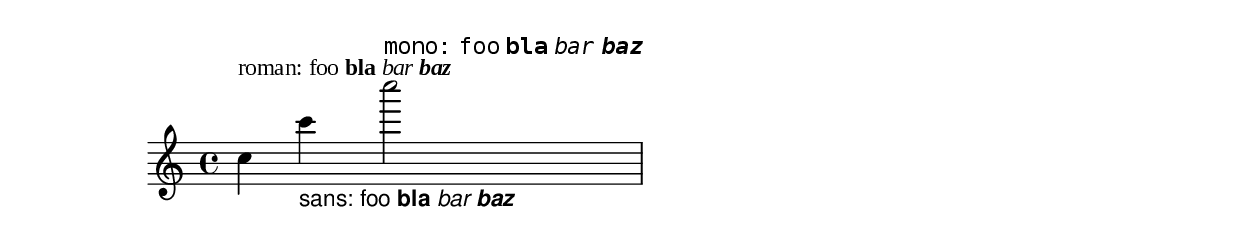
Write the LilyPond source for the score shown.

%% DO NOT EDIT this file manually; it is automatically
%% generated from LSR http://lsr.di.unimi.it
%% Make any changes in LSR itself, or in Documentation/snippets/new/ ,
%% and then run scripts/auxiliar/makelsr.py
%%
%% This file is in the public domain.
\version "2.18.0"

\header {
  lsrtags = "text, tweaks-and-overrides"

  texidoc = "
The default font families for text can be overridden with
@code{make-pango-font-tree}.

"
  doctitle = "Changing the default text font family"
} % begin verbatim

\paper {
  % change for other default global staff size.
  myStaffSize = #20
  %{
     run
         lilypond -dshow-available-fonts blabla
     to show all fonts available in the process log.
  %}

  #(define fonts
    (make-pango-font-tree "Times New Roman"
                          "Nimbus Sans,Nimbus Sans L"
                          "Luxi Mono"
;;                        "Helvetica"
;;                        "Courier"
     (/ myStaffSize 20)))
}

\relative c'' {
  c4^\markup {
    roman: foo \bold bla \italic bar \italic \bold baz
  }
  c'4_\markup {
    \override #'(font-family . sans)
    {
      sans: foo \bold bla \italic bar \italic \bold baz
    }
  }
  c'2^\markup {
    \override #'(font-family . typewriter)
    {
      mono: foo \bold bla \italic bar \italic \bold baz
    }
  }
}
